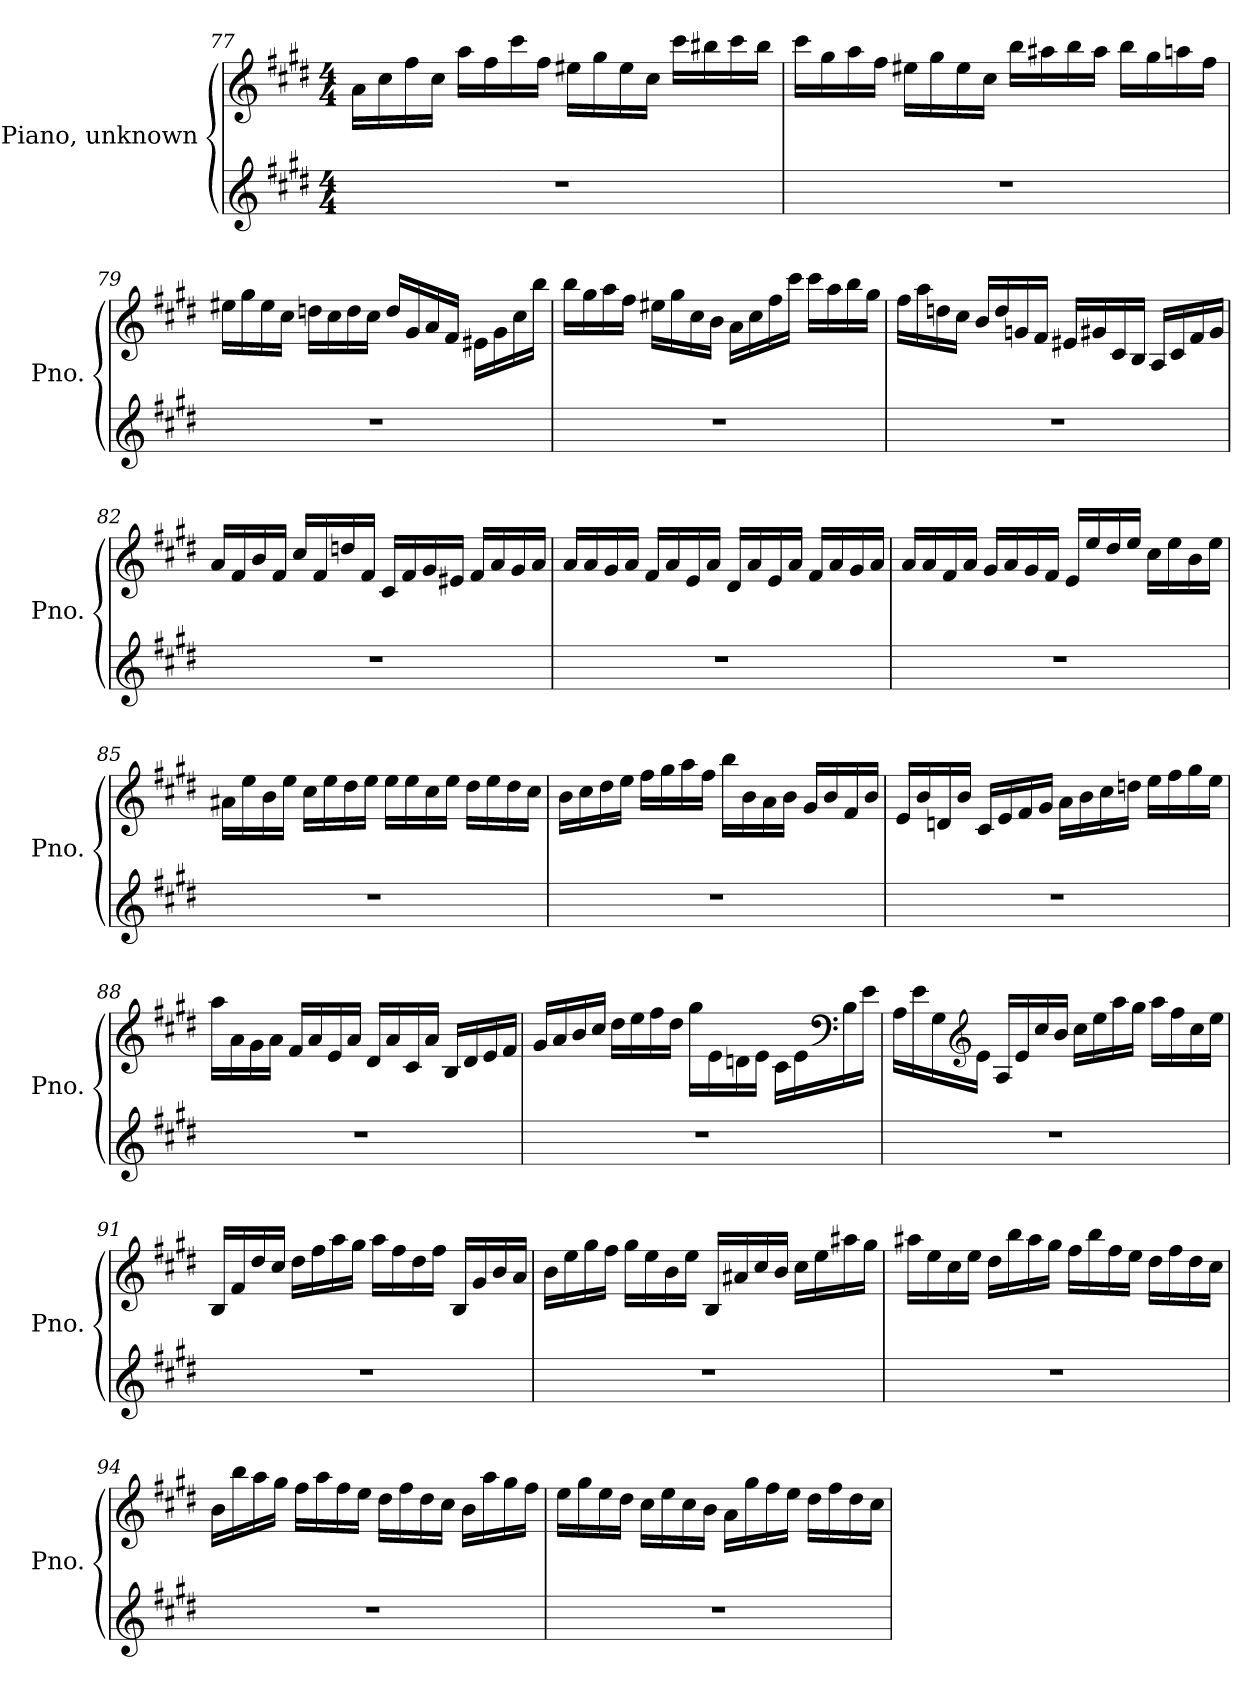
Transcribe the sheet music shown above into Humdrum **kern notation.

**kern	**kern
*part1	*part1
*staff2	*staff1
*I"Piano, unknown	*
*I'Pno.	*
*clefG2	*clefG2
*k[f#c#g#d#]	*k[f#c#g#d#]
*M4/4	*M4/4
=77	=77
1r	16a\LL
.	16cc#\
.	16ff#\
.	16cc#\JJ
.	16aa\LL
.	16ff#\
.	16ccc#\
.	16ff#\JJ
.	16ee#X\LL
.	16gg#\
.	16ee#\
.	16cc#\JJ
.	16ccc#\LL
.	16bb#X\
.	16ccc#\
.	16bb#\JJ
!!LO:LB:g=z
=78	=78
1r	16ccc#\LL
.	16gg#\
.	16aa\
.	16ff#\JJ
.	16ee#X\LL
.	16gg#\
.	16ee#\
.	16cc#\JJ
.	16bb\LL
.	16aa#X\
.	16bb\
.	16aa#\JJ
.	16bb\LL
.	16gg#\
.	16aan\
.	16ff#\JJ
=79	=79
1r	16ee#X\LL
.	16gg#\
.	16ee#\
.	16cc#\JJ
.	16ddn\LL
.	16cc#\
.	16dd\
.	16cc#\JJ
.	16dd/LL
.	16g#/
.	16a/
.	16f#/JJ
.	16e#X\LL
.	16g#\
.	16cc#\
.	16bb\JJ
!!LO:LB:g=z
=80	=80
1r	16bb\LL
.	16gg#\
.	16aa\
.	16ff#\JJ
.	16ee#X\LL
.	16gg#\
.	16cc#\
.	16b\JJ
.	16a\LL
.	16cc#\
.	16ff#\
.	16ccc#\JJ
.	16ccc#\LL
.	16aa\
.	16bb\
.	16gg#\JJ
=81	=81
1r	16ff#\LL
.	16aa\
.	16ddn\
.	16cc#\JJ
.	16b/LL
.	16dd/
.	16gn/
.	16f#/JJ
.	16e#X/LL
.	16g#X/
.	16c#/
.	16B/JJ
.	16A/LL
.	16c#/
.	16f#/
.	16g#/JJ
!!LO:LB:g=z
=82	=82
1r	16a/LL
.	16f#/
.	16b/
.	16f#/JJ
.	16cc#/LL
.	16f#/
.	16ddn/
.	16f#/JJ
.	16c#/LL
.	16f#/
.	16g#/
.	16e#X/JJ
.	16f#/LL
.	16a/
.	16g#/
.	16a/JJ
=83	=83
1r	16a/LL
.	16a/
.	16g#/
.	16a/JJ
.	16f#/LL
.	16a/
.	16e/
.	16a/JJ
.	16d#/LL
.	16a/
.	16e/
.	16a/JJ
.	16f#/LL
.	16a/
.	16g#/
.	16a/JJ
!!LO:LB:g=z
=84	=84
1r	16a/LL
.	16a/
.	16f#/
.	16a/JJ
.	16g#/LL
.	16a/
.	16g#/
.	16f#/JJ
.	16e/LL
.	16ee/
.	16dd#/
.	16ee/JJ
.	16cc#\LL
.	16ee\
.	16b\
.	16ee\JJ
=85	=85
1r	16a#X\LL
.	16ee\
.	16b\
.	16ee\JJ
.	16cc#\LL
.	16ee\
.	16dd#\
.	16ee\JJ
.	16ee\LL
.	16ee\
.	16cc#\
.	16ee\JJ
.	16dd#\LL
.	16ee\
.	16dd#\
.	16cc#\JJ
!!LO:PB:g=z
=86	=86
1r	16b\LL
.	16cc#\
.	16dd#\
.	16ee\JJ
.	16ff#\LL
.	16gg#\
.	16aa\
.	16ff#\JJ
.	16bb\LL
.	16b\
.	16a\
.	16b\JJ
.	16g#/LL
.	16b/
.	16f#/
.	16b/JJ
=87	=87
1r	16e/LL
.	16b/
.	16dn/
.	16b/JJ
.	16c#/LL
.	16e/
.	16f#/
.	16g#/JJ
.	16a\LL
.	16b\
.	16cc#\
.	16ddn\JJ
.	16ee\LL
.	16ff#\
.	16gg#\
.	16ee\JJ
!!LO:LB:g=z
=88	=88
1r	16aa\LL
.	16a\
.	16g#\
.	16a\JJ
.	16f#/LL
.	16a/
.	16e/
.	16a/JJ
.	16d#/LL
.	16a/
.	16c#/
.	16a/JJ
.	16B/LL
.	16d#/
.	16e/
.	16f#/JJ
=89	=89
1r	16g#/LL
.	16a/
.	16b/
.	16cc#/JJ
.	16dd#\LL
.	16ee\
.	16ff#\
.	16dd#\JJ
.	16gg#\LL
.	16e\
.	16dn\
.	16e\JJ
.	16c#\LL
.	16e\
*	*clefF4
.	16B\
.	16e\JJ
!!LO:LB:g=z
=90	=90
1r	16A\LL
.	16e\
.	16G#\
*	*clefG2
.	16e\JJ
.	16A/LL
.	16e/
.	16cc#/
.	16b/JJ
.	16cc#\LL
.	16ee\
.	16aa\
.	16gg#\JJ
.	16aa\LL
.	16ff#\
.	16cc#\
.	16ee\JJ
=91	=91
1r	16B/LL
.	16f#/
.	16dd#/
.	16cc#/JJ
.	16dd#\LL
.	16ff#\
.	16aa\
.	16gg#\JJ
.	16aa\LL
.	16ff#\
.	16dd#\
.	16ff#\JJ
.	16B/LL
.	16g#/
.	16b/
.	16a/JJ
!!LO:LB:g=z
=92	=92
1r	16b\LL
.	16ee\
.	16gg#\
.	16ff#\JJ
.	16gg#\LL
.	16ee\
.	16b\
.	16ee\JJ
.	16B/LL
.	16a#X/
.	16cc#/
.	16b/JJ
.	16cc#\LL
.	16ee\
.	16aa#X\
.	16gg#\JJ
=93	=93
1r	16aa#X\LL
.	16ee\
.	16cc#\
.	16ee\JJ
.	16dd#\LL
.	16bb\
.	16aa#\
.	16gg#\JJ
.	16ff#\LL
.	16bb\
.	16ff#\
.	16ee\JJ
.	16dd#\LL
.	16ff#\
.	16dd#\
.	16cc#\JJ
!!LO:LB:g=z
=94	=94
1r	16b\LL
.	16bb\
.	16aa\
.	16gg#\JJ
.	16ff#\LL
.	16aa\
.	16ff#\
.	16ee\JJ
.	16dd#\LL
.	16ff#\
.	16dd#\
.	16cc#\JJ
.	16b\LL
.	16aa\
.	16gg#\
.	16ff#\JJ
=95	=95
1r	16ee\LL
.	16gg#\
.	16ee\
.	16dd#\JJ
.	16cc#\LL
.	16ee\
.	16cc#\
.	16b\JJ
.	16a\LL
.	16gg#\
.	16ff#\
.	16ee\JJ
.	16dd#\LL
.	16ff#\
.	16dd#\
.	16cc#\JJ
=	=
*-	*-
